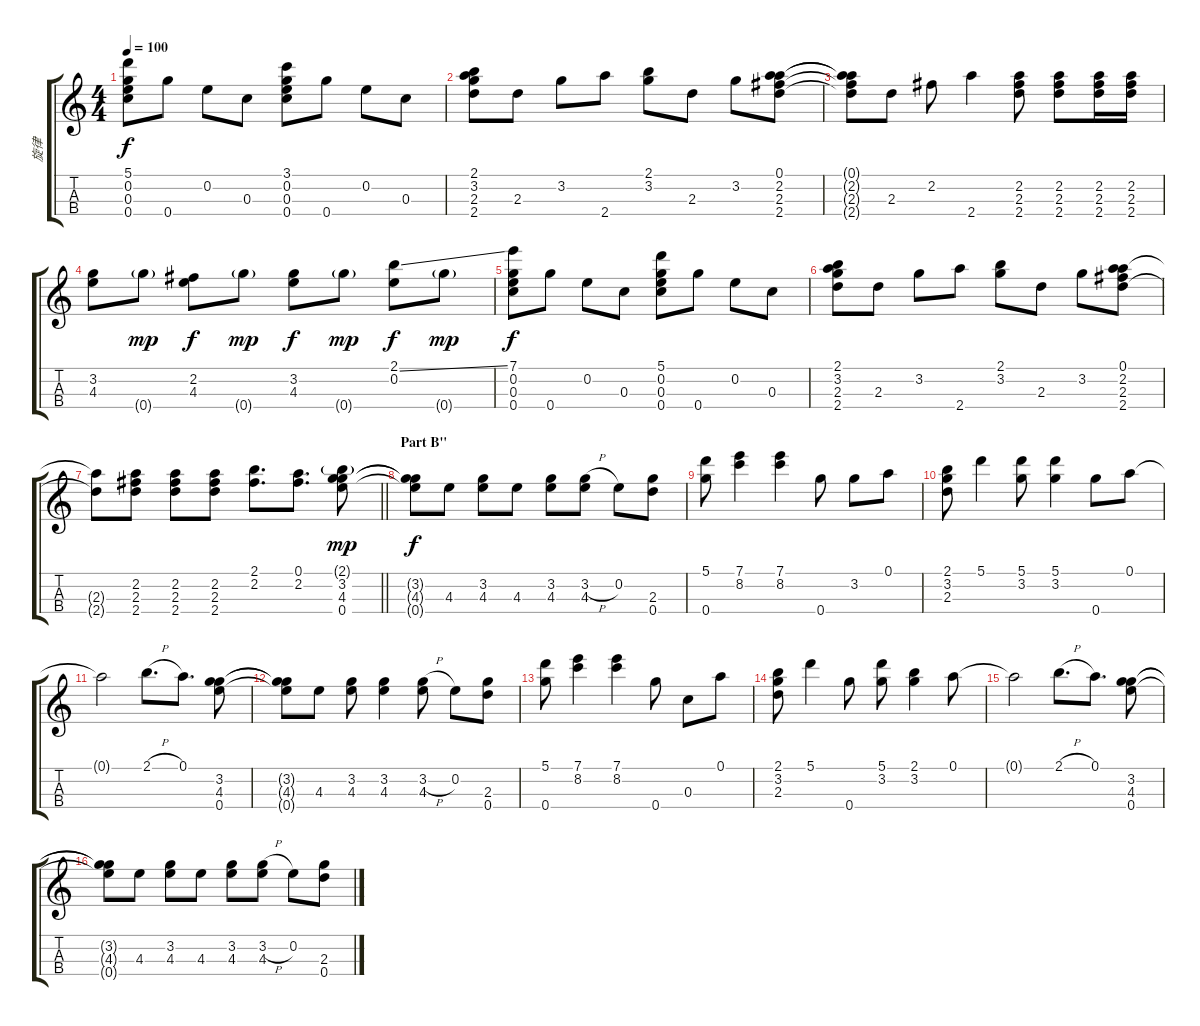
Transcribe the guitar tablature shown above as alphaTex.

\track ("旋律" "旋律") {instrument acousticguitarnylon}
\staff {score tabs}
\tuning (A4 E4 C4 G4) {hide}
\ts (4 4)
\tempo 100
\clef g2
\ks c
(5.1 0.2 0.3 0.4).8{dy f} 0.4.8 0.2.8 0.3.8 (3.1 0.2 0.3 0.4).8 0.4.8 0.2.8 0.3.8 |
(2.1 3.2 2.3 2.4).8 2.3.8 3.2.8 2.4.8 (2.1 3.2).8 2.3.8 3.2.8 (0.1 2.2 2.3 2.4).8 |
(0.1{t} 2.2{t} 2.3{t} 2.4{t}).8 2.3.8 2.2.8 2.4.4 (2.2 2.3 2.4).8 (2.2 2.3 2.4).8 (2.2 2.3 2.4).16 (2.2 2.3 2.4).16 |
(3.2 4.3).8 0.4{g}.8{dy mp} (2.2 4.3).8{dy f} 0.4{g}.8{dy mp} (3.2 4.3).8{dy f} 0.4{g}.8{dy mp} (2.1{ss} 0.2).8{dy f} 0.4{g}.8{dy mp} |
(7.1 0.2 0.3 0.4).8{dy f} 0.4.8 0.2.8 0.3.8 (5.1 0.2 0.3 0.4).8 0.4.8 0.2.8 0.3.8 |
(2.1 3.2 2.3 2.4).8 2.3.8 3.2.8 2.4.8 (2.1 3.2).8 2.3.8 3.2.8 (0.1 2.2 2.3 2.4).8 |
\barLineRight lightlight
(2.3{t} 2.4{t}).8 (2.2 2.3 2.4).8 (2.2 2.3 2.4).8 (2.2 2.3 2.4).8 (2.1 2.2).8{d} (0.1 2.2).8{d} (2.1{g} 3.2 4.3 0.4).8{dy mp} |
\section ("" "Part B''")
(3.2{t} 4.3{t} 0.4{t}).8{dy f} 4.3.8 (3.2 4.3).8 4.3.8 (3.2 4.3).8 (3.2{h} 4.3).8 0.2.8 (2.3 0.4).8 |
(5.1 0.4).8 (7.1 8.2).4 (7.1 8.2).4 0.4.8 3.2.8 0.1.8 |
(2.1 3.2 2.3).8 5.1.4 (5.1 3.2).8 (5.1 3.2).4 0.4.8 0.1.8 |
0.1{t}.2 2.1{h}.8{d} 0.1.8{d} (3.2 4.3 0.4).8 |
(3.2{t} 4.3{t} 0.4{t}).8 4.3.8 (3.2 4.3).8 (3.2 4.3).4 (3.2{h} 4.3).8 0.2.8 (2.3 0.4).8 |
(5.1 0.4).8 (7.1 8.2).4 (7.1 8.2).4 0.4.8 0.3.8 0.1.8 |
(2.1 3.2 2.3).8 5.1.4 0.4.8 (5.1 3.2).8 (2.1 3.2).4 0.1.8 |
0.1{t}.2 2.1{h}.8{d} 0.1.8{d} (3.2 4.3 0.4).8 |
(3.2{t} 4.3{t} 0.4{t}).8 4.3.8 (3.2 4.3).8 4.3.8 (3.2 4.3).8 (3.2{h} 4.3).8 0.2.8 (2.3 0.4).8
